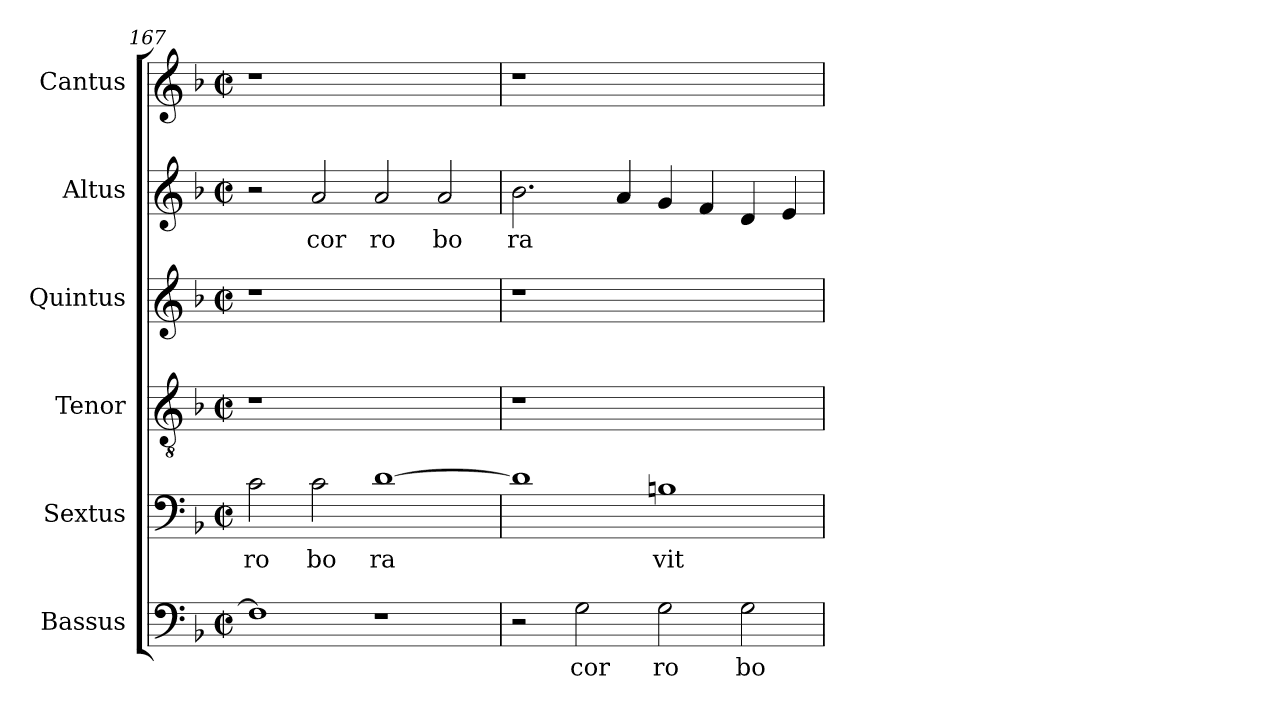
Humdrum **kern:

**kern	**text	**kern	**text	**kern	**kern	**kern	**text	**kern
*part6	*part6	*part5	*part5	*part4	*part3	*part2	*part2	*part1
*staff6	*staff6	*staff5	*staff5	*staff4	*staff3	*staff2	*staff2	*staff1
*I"Bassus	*	*I"Sextus	*	*I"Tenor	*I"Quintus	*I"Altus	*	*I"Cantus
*I'Bassus	*	*I'Sextus	*	*I'Tenor	*I'Quintus	*I'Altus	*	*I'Cantus
*clefF4	*	*clefF4	*	*clefGv2	*clefG2	*clefG2	*	*clefG2
*k[b-]	*	*k[b-]	*	*k[b-]	*k[b-]	*k[b-]	*	*k[b-]
*F:	*	*F:	*	*F:	*F:	*F:	*	*F:
*M2/2	*	*M2/2	*	*M2/2	*M2/2	*M2/2	*	*M2/2
*met(c|)	*	*met(c|)	*	*met(c|)	*met(c|)	*met(c|)	*	*met(c|)
=167	=167	=167	=167	=167	=167	=167	=167	=167
!	!LO:LY:b:cj	!	!LO:LY:b:cj	!	!	!	!	!
1F]	.	2c\	ro	1r	1r	2r	.	1r
!	!	!	!LO:LY:b:cj	!	!	!	!LO:LY:b:cj	!
.	.	2c\	bo	.	.	2a/	cor	.
!	!	!	!LO:LY:b:cj	!	!	!	!LO:LY:b:cj	!
1r	.	[<1d	ra	1ryy	1ryy	2a/	ro	1ryy
!	!	!	!	!	!	!	!LO:LY:b:cj	!
.	.	.	.	.	.	2a/	bo	.
!!LO:PB:g=z
=168	=168	=168	=168	=168	=168	=168	=168	=168
!	!	!	!LO:LY:b:cj	!	!	!	!LO:LY:b:cj	!
2r	.	1d]	.	1r	1r	2.b-\	ra	1r
!	!LO:LY:b:cj	!	!	!	!	!	!	!
2G\	cor	.	.	.	.	.	.	.
!	!	!	!	!	!	!	!LO:LY:b:cj	!
.	.	.	.	.	.	4a/	.	.
!	!LO:LY:b:cj	!	!LO:LY:b:cj	!	!	!	!LO:LY:b:cj	!
2G\	ro	1Bn	vit	1ryy	1ryy	4g/	.	1ryy
!	!	!	!	!	!	!	!LO:LY:b:cj	!
.	.	.	.	.	.	4f/	.	.
!	!LO:LY:b:cj	!	!	!	!	!	!LO:LY:b:cj	!
2G\	bo	.	.	.	.	4d/	.	.
!	!	!	!	!	!	!	!LO:LY:b:cj	!
.	.	.	.	.	.	4e/	.	.
=	=	=	=	=	=	=	=	=
*-	*-	*-	*-	*-	*-	*-	*-	*-
